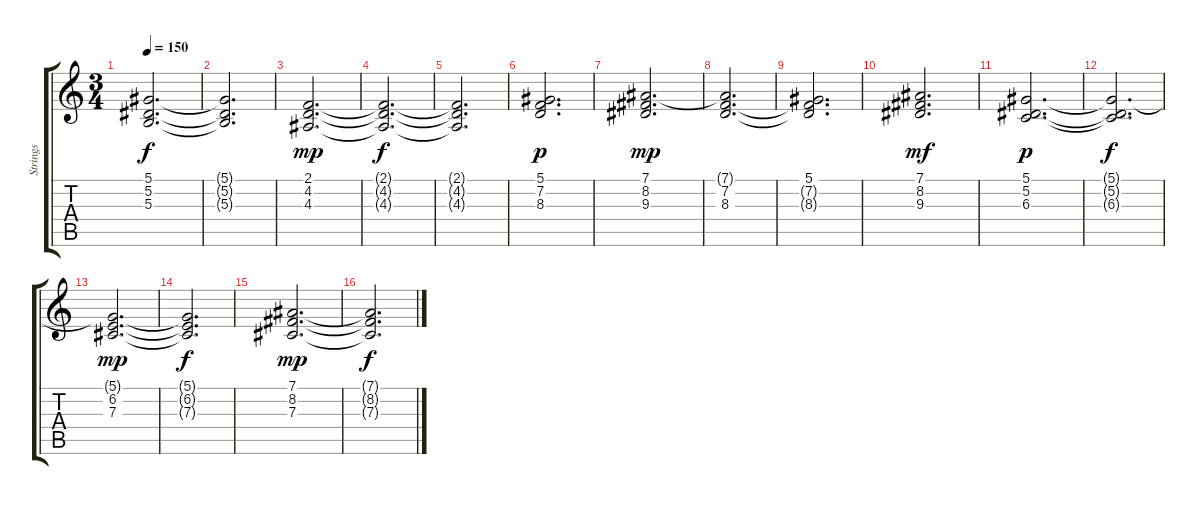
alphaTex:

\track ("Strings" "Strings") {instrument stringensemble1}
\staff {score tabs}
\tuning (Eb4 Bb3 Gb3 Db3 Ab2 Eb2) {hide}
\ts (3 4)
\tempo 150
\clef g2
\ks c
(5.1{t} 5.2{t} 5.3{t}).2{d dy f} |
(5.1{t} 5.2{t} 5.3{t}).2{d} |
\section ("" "")
(2.1 4.2 4.3).2{d dy mp} |
(2.1{t} 4.2{t} 4.3{t}).2{d dy f} |
(2.1{t} 4.2{t} 4.3{t}).2{d} |
(5.1 7.2 8.3).2{d dy p} |
(7.1 8.2 9.3).2{d dy mp} |
(7.1{t} 7.2 8.3).2{d} |
(5.1 7.2{t} 8.3{t}).2{d} |
(7.1 8.2 9.3).2{d dy mf} |
\section ("" "")
(5.1 5.2 6.3).2{d dy p} |
(5.1{t} 5.2{t} 6.3{t}).2{d dy f} |
(5.1{t} 6.2 7.3).2{d dy mp} |
(5.1{t} 6.2{t} 7.3{t}).2{d dy f} |
(7.1 8.2 7.3).2{d dy mp} |
(7.1{t} 8.2{t} 7.3{t}).2{d dy f}
